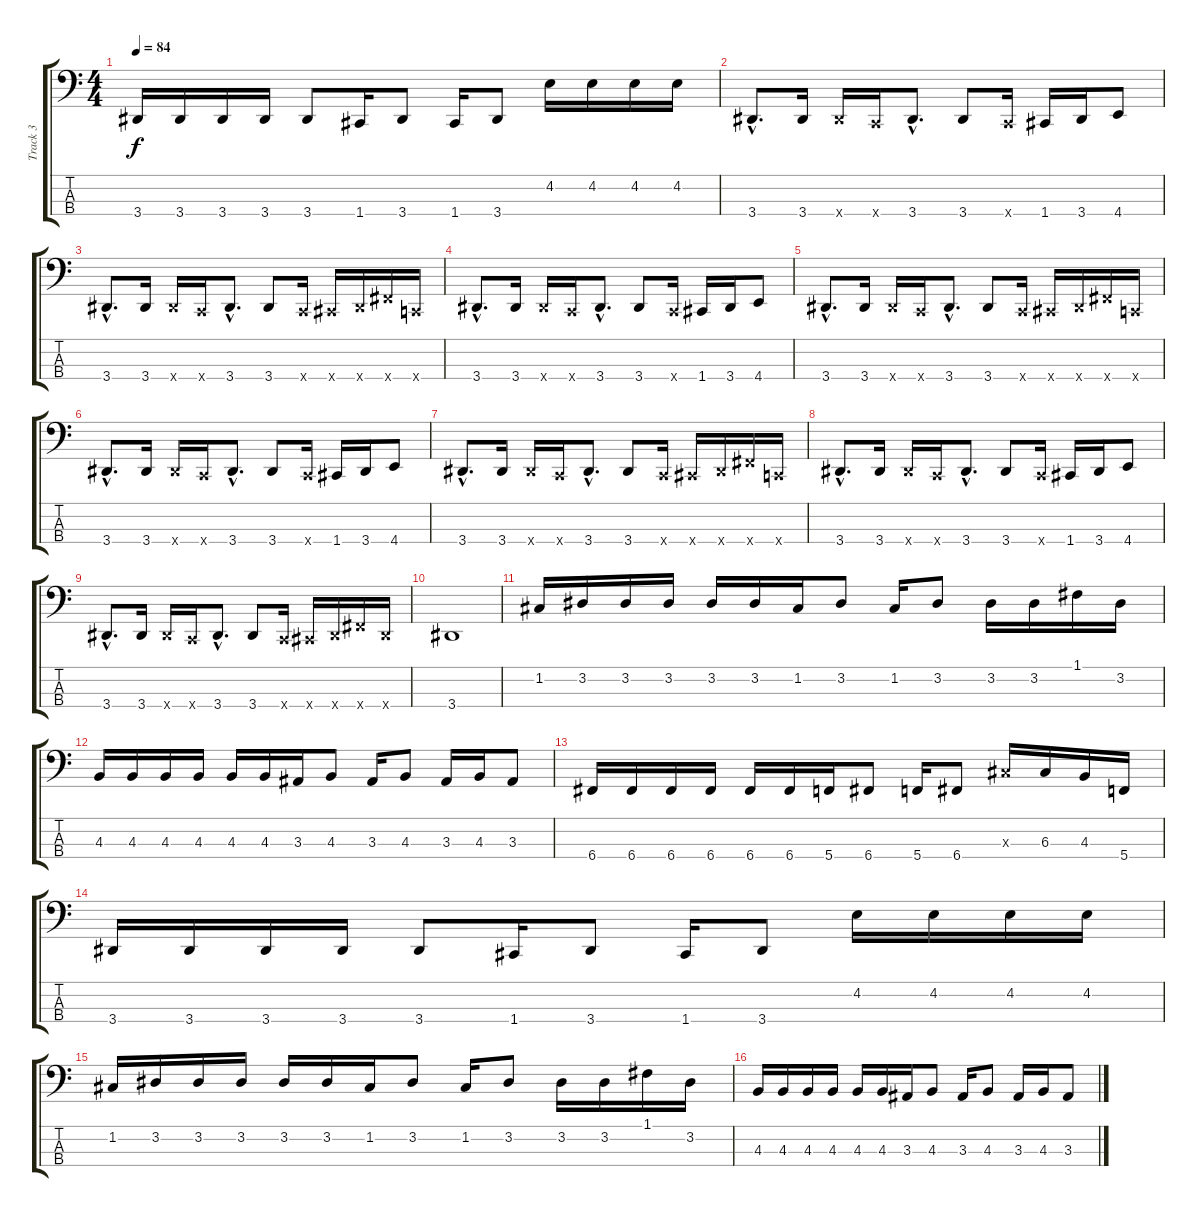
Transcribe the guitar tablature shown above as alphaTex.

\track ("Track 3" "Track 3") {instrument electricbassfinger}
\staff {score tabs}
\tuning (F2 C2 G1 C1) {hide}
\ts (4 4)
\tempo 84
\clef f4
\ks c
3.4.16{dy f} 3.4.16 3.4.16 3.4.16 3.4.8 1.4.16 3.4.8 1.4.16 3.4.8 4.2.16 4.2.16 4.2.16 4.2.16 |
3.4{hac}.8{d} 3.4.16 3.4{x}.16 0.4{x}.16 3.4{hac}.8{d} 3.4.8 0.4{x}.16 1.4.16 3.4.16 4.4.8 |
3.4{hac}.8{d} 3.4.16 3.4{x}.16 0.4{x}.16 3.4{hac}.8{d} 3.4.8 0.4{x}.16 1.4{x}.16 3.4{x}.16 6.4{x}.16 0.4{x}.16 |
3.4{hac}.8{d} 3.4.16 3.4{x}.16 0.4{x}.16 3.4{hac}.8{d} 3.4.8 0.4{x}.16 1.4.16 3.4.16 4.4.8 |
3.4{hac}.8{d} 3.4.16 3.4{x}.16 0.4{x}.16 3.4{hac}.8{d} 3.4.8 0.4{x}.16 1.4{x}.16 3.4{x}.16 6.4{x}.16 0.4{x}.16 |
3.4{hac}.8{d} 3.4.16 3.4{x}.16 0.4{x}.16 3.4{hac}.8{d} 3.4.8 0.4{x}.16 1.4.16 3.4.16 4.4.8 |
3.4{hac}.8{d} 3.4.16 3.4{x}.16 0.4{x}.16 3.4{hac}.8{d} 3.4.8 0.4{x}.16 1.4{x}.16 3.4{x}.16 6.4{x}.16 0.4{x}.16 |
3.4{hac}.8{d} 3.4.16 3.4{x}.16 0.4{x}.16 3.4{hac}.8{d} 3.4.8 0.4{x}.16 1.4.16 3.4.16 4.4.8 |
3.4{hac}.8{d} 3.4.16 3.4{x}.16 0.4{x}.16 3.4{hac}.8{d} 3.4.8 0.4{x}.16 1.4{x}.16 3.4{x}.16 6.4{x}.16 3.4{x}.16 |
3.4.1 |
1.2.16 3.2.16 3.2.16 3.2.16 3.2.16 3.2.16 1.2.16 3.2.8 1.2.16 3.2.8 3.2.16 3.2.16 1.1.16 3.2.16 |
4.3.16 4.3.16 4.3.16 4.3.16 4.3.16 4.3.16 3.3.16 4.3.8 3.3.16 4.3.8 3.3.16 4.3.16 3.3.8 |
6.4.16 6.4.16 6.4.16 6.4.16 6.4.16 6.4.16 5.4.16 6.4.8 5.4.16 6.4.8 6.3{x}.16 6.3.16 4.3.16 5.4.16 |
3.4.16 3.4.16 3.4.16 3.4.16 3.4.8 1.4.16 3.4.8 1.4.16 3.4.8 4.2.16 4.2.16 4.2.16 4.2.16 |
1.2.16 3.2.16 3.2.16 3.2.16 3.2.16 3.2.16 1.2.16 3.2.8 1.2.16 3.2.8 3.2.16 3.2.16 1.1.16 3.2.16 |
4.3.16 4.3.16 4.3.16 4.3.16 4.3.16 4.3.16 3.3.16 4.3.8 3.3.16 4.3.8 3.3.16 4.3.16 3.3.8
